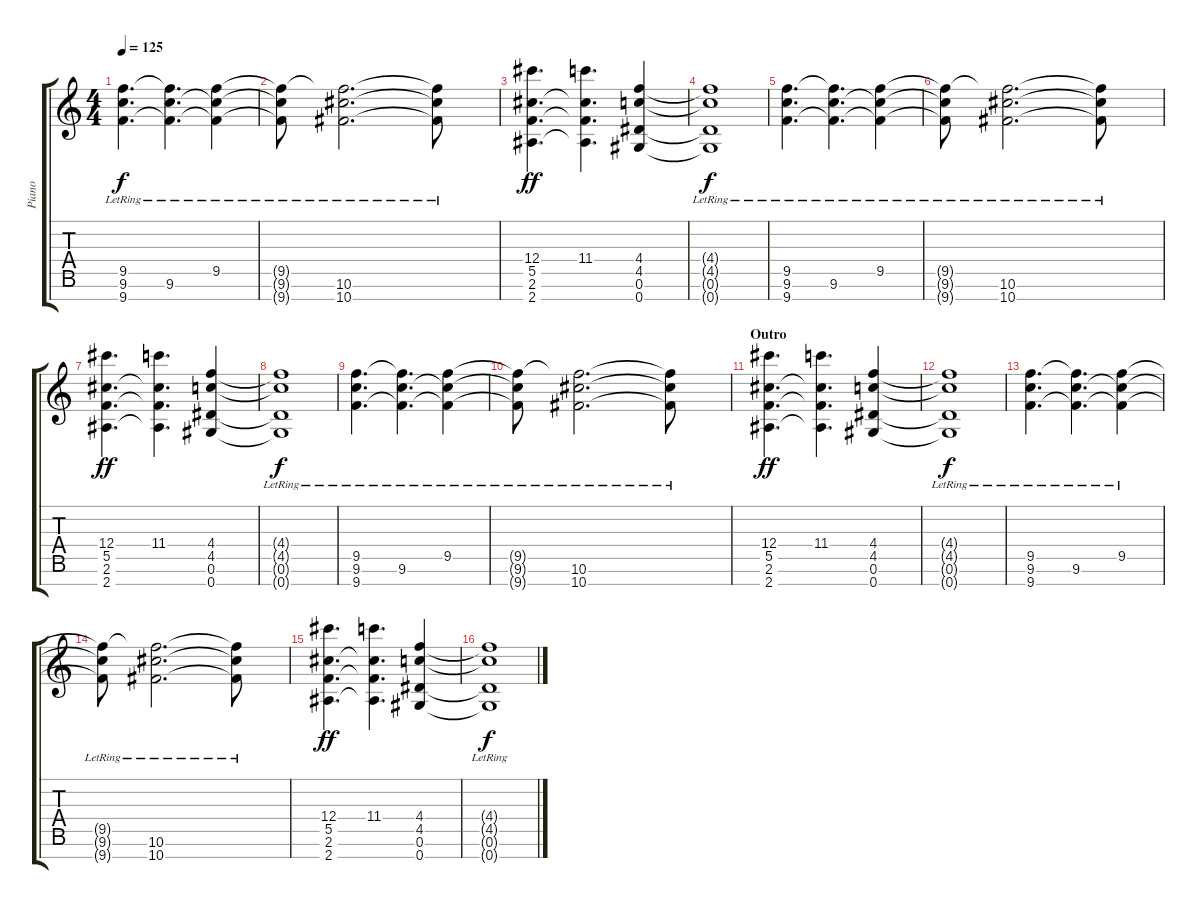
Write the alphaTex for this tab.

\track ("Piano" "Piano") {instrument overdrivenguitar}
\staff {score tabs}
\tuning (Eb5 Bb4 Gb4 Db4 Ab3 Eb3 Ab2) {hide}
\ts (4 4)
\tempo 125
\clef g2
\ks c
(9.5{lr} 9.6{lr} 9.7{lr}).4{d dy f} (9.5{lr t} 9.6 9.7{lr t}).4{d} (9.5{lr} 9.6{t} 9.7{lr t}).4 |
(9.5{lr t} 9.6{t} 9.7{lr t}).8 (9.5{lr t} 10.6{lr} 10.7{lr}).2{d} (9.5{lr t} 10.6{lr t} 10.7{lr t}).8 |
(12.4 5.5 2.6 2.7).4{d dy ff} (11.4 5.5{t} 2.6{t} 2.7{t}).4{d} (4.4 4.5 0.6 0.7).4 |
(4.4{t} 4.5{lr t} 0.6{lr t} 0.7{lr t}).1{dy f} |
(9.5{lr} 9.6{lr} 9.7{lr}).4{d} (9.5{lr t} 9.6 9.7{lr t}).4{d} (9.5{lr} 9.6{t} 9.7{lr t}).4 |
(9.5{lr t} 9.6{t} 9.7{lr t}).8 (9.5{lr t} 10.6{lr} 10.7{lr}).2{d} (9.5{lr t} 10.6{lr t} 10.7{lr t}).8 |
(12.4 5.5 2.6 2.7).4{d dy ff} (11.4 5.5{t} 2.6{t} 2.7{t}).4{d} (4.4 4.5 0.6 0.7).4 |
(4.4{t} 4.5{lr t} 0.6{lr t} 0.7{lr t}).1{dy f} |
(9.5{lr} 9.6{lr} 9.7{lr}).4{d} (9.5{lr t} 9.6 9.7{lr t}).4{d} (9.5{lr} 9.6{t} 9.7{lr t}).4 |
(9.5{lr t} 9.6{t} 9.7{lr t}).8 (9.5{lr t} 10.6{lr} 10.7{lr}).2{d} (9.5{lr t} 10.6{lr t} 10.7{lr t}).8 |
\section ("" "Outro")
(12.4 5.5 2.6 2.7).4{d dy ff} (11.4 5.5{t} 2.6{t} 2.7{t}).4{d} (4.4 4.5 0.6 0.7).4 |
(4.4{t} 4.5{lr t} 0.6{lr t} 0.7{lr t}).1{dy f} |
(9.5{lr} 9.6{lr} 9.7{lr}).4{d} (9.5{lr t} 9.6 9.7{lr t}).4{d} (9.5{lr} 9.6{t} 9.7{lr t}).4 |
(9.5{lr t} 9.6{t} 9.7{lr t}).8 (9.5{lr t} 10.6{lr} 10.7{lr}).2{d} (9.5{lr t} 10.6{lr t} 10.7{lr t}).8 |
(12.4 5.5 2.6 2.7).4{d dy ff} (11.4 5.5{t} 2.6{t} 2.7{t}).4{d} (4.4 4.5 0.6 0.7).4 |
(4.4{t} 4.5{lr t} 0.6{lr t} 0.7{lr t}).1{dy f}
